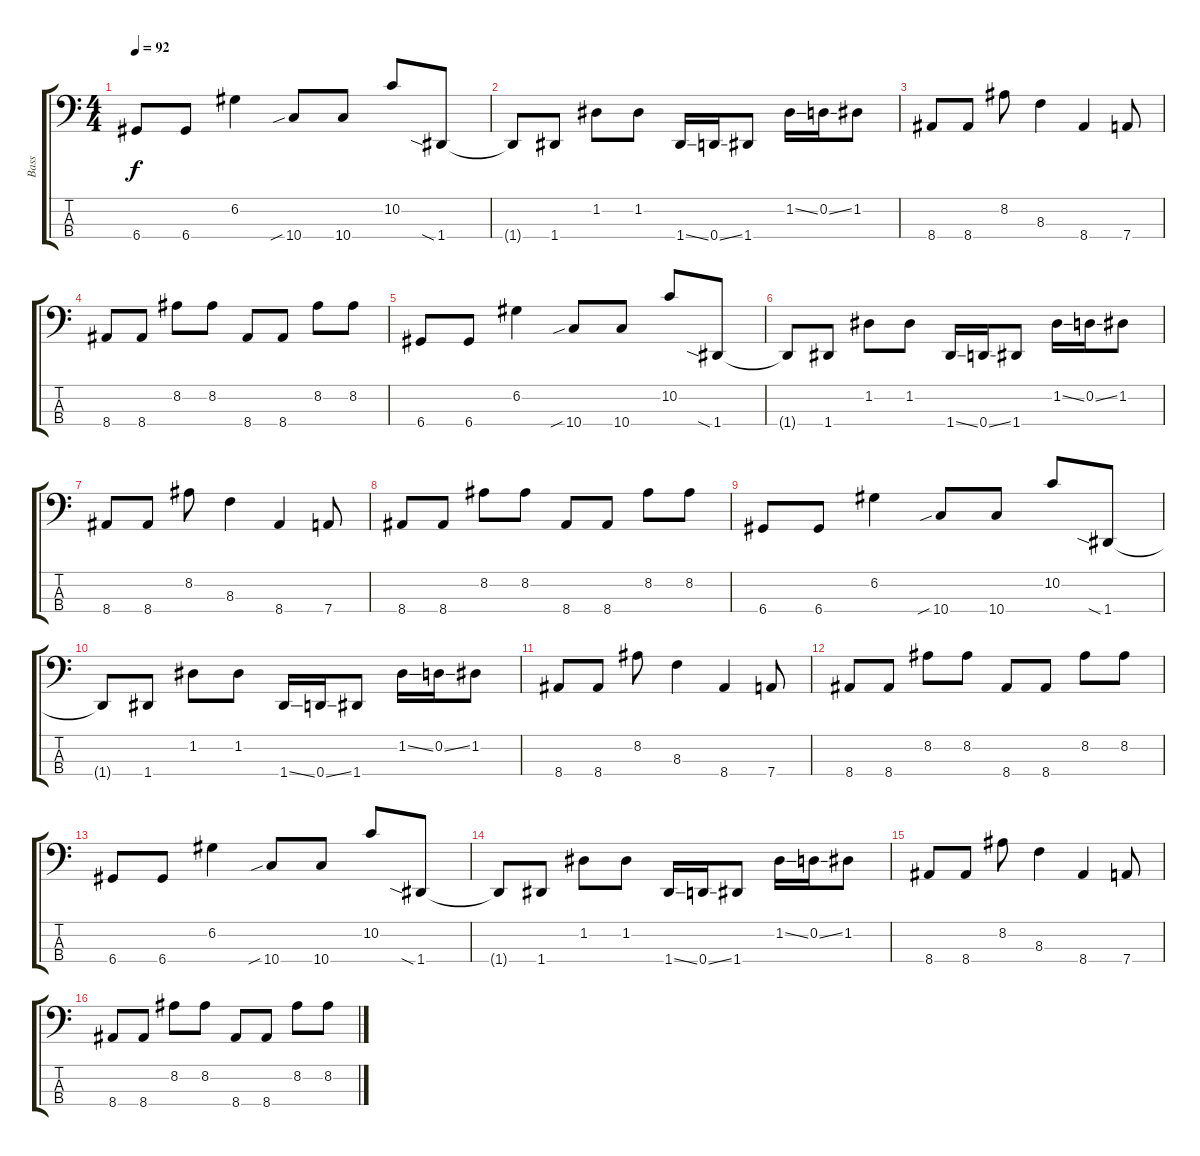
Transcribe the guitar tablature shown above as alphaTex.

\track ("Bass" "Bass") {instrument synthbass2}
\staff {score tabs}
\tuning (G2 D2 A1 D1) {hide}
\ts (4 4)
\tempo 92
\clef f4
\ks c
6.4.8{dy f} 6.4.8 6.2.4 10.4{sib}.8 10.4.8 10.2.8 1.4{sia}.8 |
1.4{t}.8 1.4.8 1.2.8 1.2.8 1.4{ss}.16 0.4{ss}.16 1.4.8 1.2{ss}.16 0.2{ss}.16 1.2.8 |
8.4.8 8.4.8 8.2.8 8.3.4 8.4.4 7.4.8 |
8.4.8 8.4.8 8.2.8 8.2.8 8.4.8 8.4.8 8.2.8 8.2.8 |
6.4.8 6.4.8 6.2.4 10.4{sib}.8 10.4.8 10.2.8 1.4{sia}.8 |
1.4{t}.8 1.4.8 1.2.8 1.2.8 1.4{ss}.16 0.4{ss}.16 1.4.8 1.2{ss}.16 0.2{ss}.16 1.2.8 |
8.4.8 8.4.8 8.2.8 8.3.4 8.4.4 7.4.8 |
8.4.8 8.4.8 8.2.8 8.2.8 8.4.8 8.4.8 8.2.8 8.2.8 |
6.4.8 6.4.8 6.2.4 10.4{sib}.8 10.4.8 10.2.8 1.4{sia}.8 |
1.4{t}.8 1.4.8 1.2.8 1.2.8 1.4{ss}.16 0.4{ss}.16 1.4.8 1.2{ss}.16 0.2{ss}.16 1.2.8 |
8.4.8 8.4.8 8.2.8 8.3.4 8.4.4 7.4.8 |
8.4.8 8.4.8 8.2.8 8.2.8 8.4.8 8.4.8 8.2.8 8.2.8 |
6.4.8 6.4.8 6.2.4 10.4{sib}.8 10.4.8 10.2.8 1.4{sia}.8 |
1.4{t}.8 1.4.8 1.2.8 1.2.8 1.4{ss}.16 0.4{ss}.16 1.4.8 1.2{ss}.16 0.2{ss}.16 1.2.8 |
8.4.8 8.4.8 8.2.8 8.3.4 8.4.4 7.4.8 |
8.4.8 8.4.8 8.2.8 8.2.8 8.4.8 8.4.8 8.2.8 8.2.8
